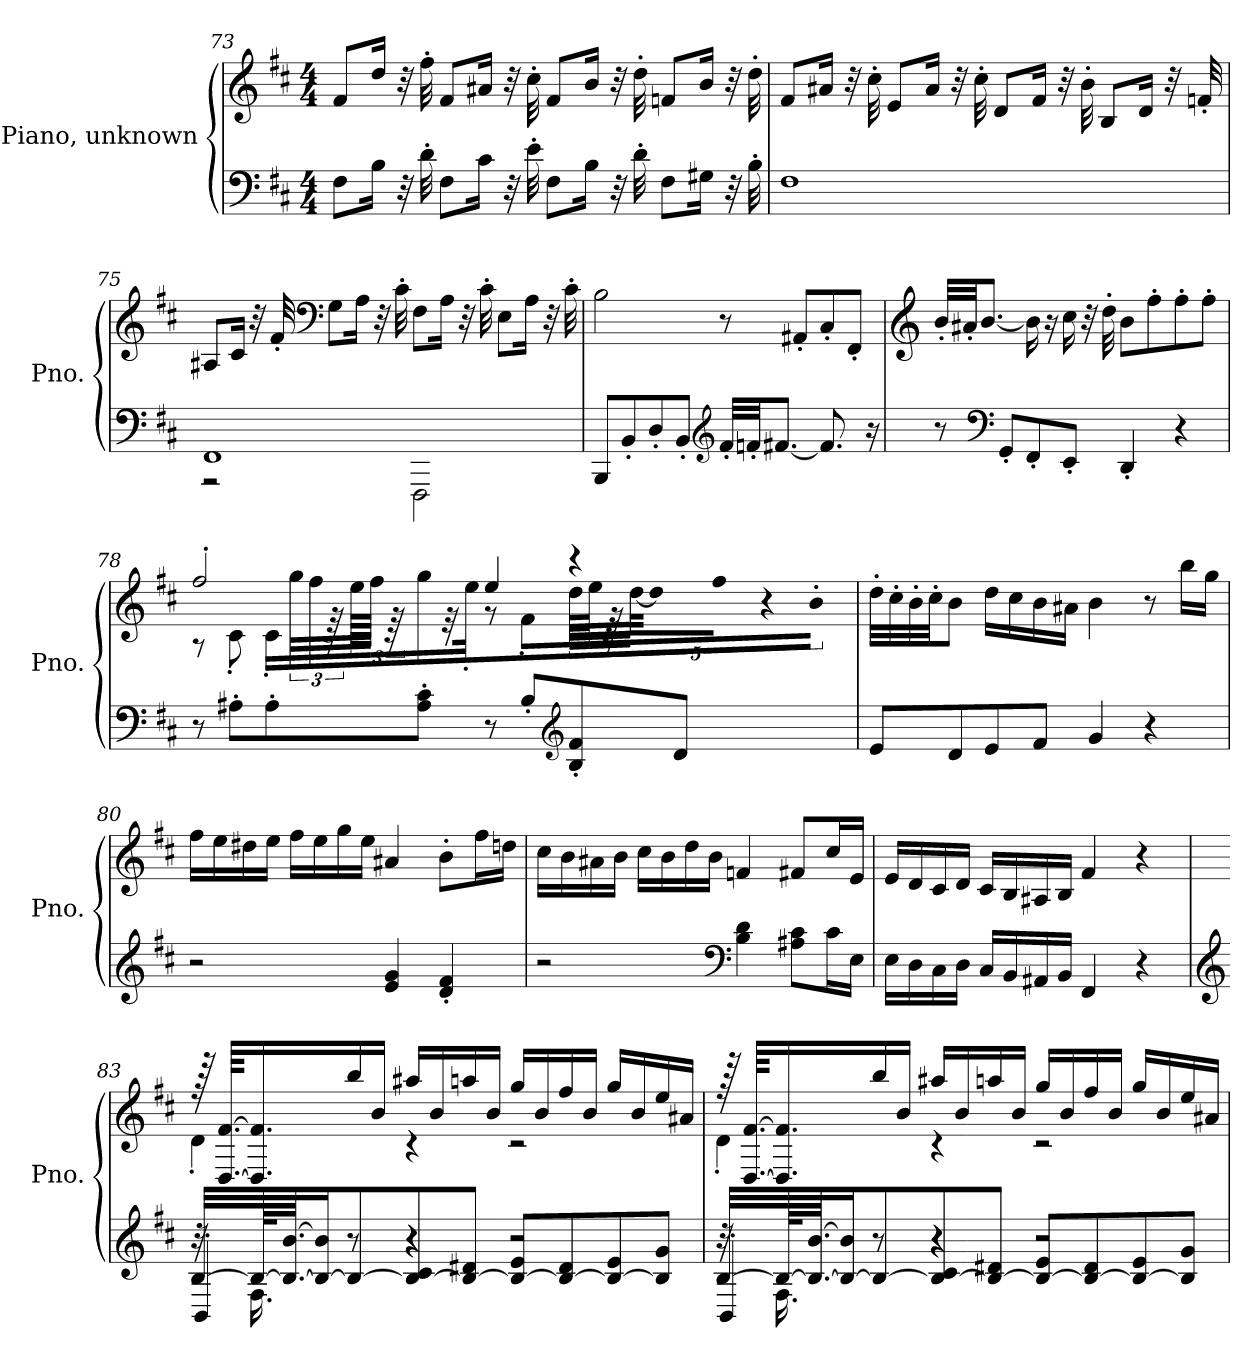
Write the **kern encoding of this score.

**kern	**kern
*part1	*part1
*staff2	*staff1
*I"Piano, unknown	*
*I'Pno.	*
*clefF4	*clefG2
*k[f#c#]	*k[f#c#]
*M4/4	*M4/4
=73	=73
8F#\L	8f#/L
16B\Jk	16dd/Jk
32r	32r
32d'\	32ff#'\
8F#\L	8f#/L
16c#\Jk	16a#X/Jk
32r	32r
32e'\	32cc#'\
8F#\L	8f#/L
16B\Jk	16b/Jk
32r	32r
32d'\	32dd'\
8F#\L	8fn/L
16G#X\Jk	16b/Jk
32r	32r
32B'\	32dd'\
!!LO:LB:g=z
=74	=74
1F#	8f#/L
.	16a#X/Jk
.	32r
.	32cc#'\
.	8e/L
.	16a#/Jk
.	32r
.	32cc#'\
.	8d/L
.	16f#/Jk
.	32r
.	32b'\
.	8B/L
.	16d/Jk
.	32r
.	32fn'/
=75	=75
*^	*
1FF#	2r	8A#X/L
.	.	16c#/Jk
.	.	32r
.	.	32f#'/
*	*	*clefF4
.	.	8G\L
.	.	16A#\Jk
.	.	32r
.	.	32c#'\
.	2FFF#\	8F#\L
.	.	16A#\Jk
.	.	32r
.	.	32c#'\
.	.	8E\L
.	.	16A#\Jk
.	.	32r
.	.	32c#'\
*v	*v	*
!!LO:LB:g=z
=76	=76
8BBB/L	2B\
8BB'/	.
8D'/	.
8BB'/J	.
*clefG2	*
32f#'/LLL	8r
32fn'/JJ	.
[8.f#X/J	.
.	8AA#X'/L
8.f#/]	8C#'/
.	8FF#'/J
16r	.
=77	=77
*	*clefG2
8r	32b'/LLL
.	32a#X'/JJ
.	[8.b/J
*clefF4	*
8GG'/L	.
8FF#'/	16b\]
.	16r
8EE'/J	16cc#\
.	32r
.	32dd'\
4DD'/	8b\L
.	8ff#'\
4r	8ff#'\
.	8ff#'\J
!!LO:LB:g=z
=78	=78
*	*^
8r	2ff#'/	8r
8A#X'\L	.	8c#'\
8A#'\	.	16c#'\LL
.	.	96gg\LL
.	.	96ff#\JJJJ
.	.	96r
.	.	96ee\LLLL
.	.	96ff#\JJJJ
.	.	96r
8A#\' 8c#\'J	.	16gg\
.	.	32r
.	.	32ee'\
8r	4ee/	8r
8B'/L	.	8f#'\L
*clefG2	*	*
8B/' 8f#/'	4r	80dd\LLL
.	.	80ee\JJJJ
.	.	80r
.	.	[40dd\KLL
.	.	16dd\]
8d/J	.	16ff#\JJ
.	.	32r
.	.	32b'\
*	*v	*v
=79	=79
8e/L	32dd'\LLL
.	32cc#'\
.	32b'\
.	32cc#'\JJ
8d/	8b\J
8e/	16dd\LL
.	16cc#\
8f#/J	16b\
.	16a#X\JJ
4g/	4b\
4r	8r
.	16bb\LL
.	16gg\JJ
!!LO:LB:g=z
=80	=80
2r	16ff#\LL
.	16ee\
.	16dd#X\
.	16ee\JJ
.	16ff#\LL
.	16ee\
.	16gg\
.	16ee\JJ
4e/ 4g/	4a#X/
4d/' 4f#/'	8b'\L
.	16ff#\L
.	16ddn\JJ
=81	=81
2r	16cc#\LL
.	16b\
.	16a#X\
.	16b\JJ
.	16cc#\LL
.	16b\
.	16dd\
.	16b\JJ
*clefF4	*
4B\ 4d\	4fn/
8A#X\ 8c#\L	8f#X/L
16c#\L	16cc#/L
16E\JJ	16e/JJ
=82	=82
16E\LL	16e/LL
16D\	16d/
16C#\	16c#/
16D\JJ	16d/JJ
16C#/LL	16c#/LL
16BB/	16B/
16AA#X/	16A#X/
16BB/JJ	16B/JJ
4FF#/	4f#/
4r	4r
!!LO:LB:g=z
=83	=83
*clefG2	*
*^	*^
*	*^	*	*
[32B/LLL	32r	4BB'/	128r	4d'\
.	.	.	[64.D/ [64.f#/KKLL	.
128B/KL_	16.F#\	.	16.D/] 16.f#/]	.
64.B/_ [64.b/JJ	.	.	.	.
16B/_ 16b/]J	.	.	.	.
8B/_	8r	.	16bb/	.
.	.	.	16b/JJ	.
8B/_ 8c#/	4r	4r	16aa#X/LL	4r
.	.	.	16b/	.
8B/_ 8d#X/J	.	.	16aan/	.
.	.	.	16b/JJ	.
8B/_ 8e/L	2r	2r	16gg/LL	2r
.	.	.	16b/	.
8B/_ 8d#/	.	.	16ff#/	.
.	.	.	16b/JJ	.
8B/_ 8e/	.	.	16gg/LL	.
.	.	.	16b/	.
8B/] 8g/J	.	.	16ee/	.
.	.	.	16a#X/JJ	.
!!LO:PB:g=z	!!
=84	=84	=84	=84	=84
[32B/LLL	32r	4BB'/	128r	4d'\
.	.	.	[64.D/ [64.f#/KKLL	.
128B/KL_	16.F#\	.	16.D/] 16.f#/]	.
64.B/_ [64.b/JJ	.	.	.	.
16B/_ 16b/]J	.	.	.	.
8B/_	8r	.	16bb/	.
.	.	.	16b/JJ	.
8B/_ 8c#/	4r	4r	16aa#X/LL	4r
.	.	.	16b/	.
8B/_ 8d#X/J	.	.	16aan/	.
.	.	.	16b/JJ	.
8B/_ 8e/L	2r	2r	16gg/LL	2r
.	.	.	16b/	.
8B/_ 8d#/	.	.	16ff#/	.
.	.	.	16b/JJ	.
8B/_ 8e/	.	.	16gg/LL	.
.	.	.	16b/	.
8B/] 8g/J	.	.	16ee/	.
.	.	.	16a#X/JJ	.
*v	*v	*v	*	*
*	*v	*v
=	=
*-	*-
